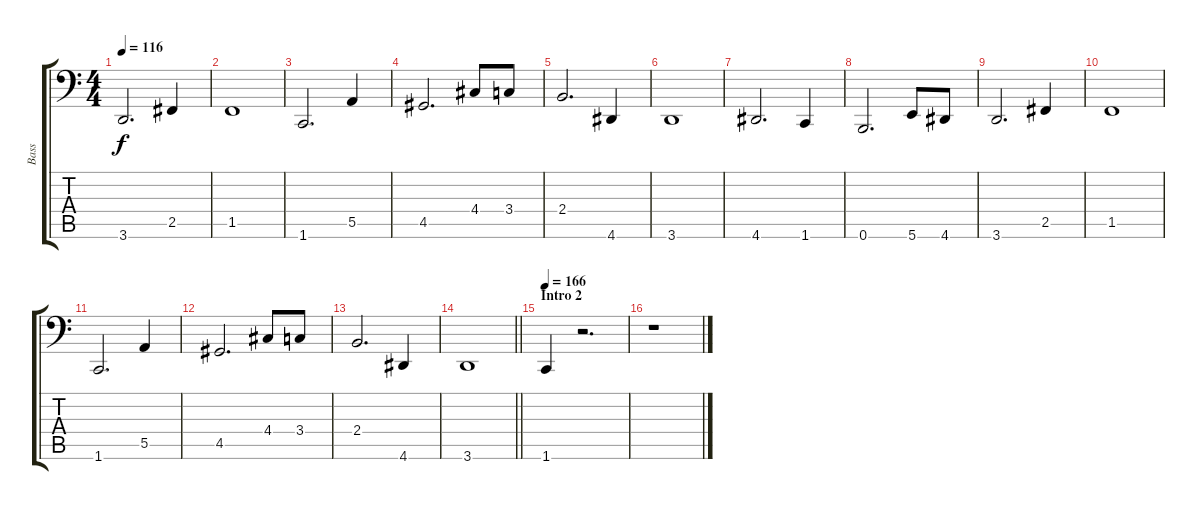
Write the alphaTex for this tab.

\track ("Bass" "Bass") {instrument electricbassfinger}
\staff {score tabs}
\tuning (C3 G2 D2 A1 E1 B0) {hide}
\ts (4 4)
\tempo 116
\clef f4
\ks c
3.6.2{d dy f} 2.5.4 |
1.5.1 |
1.6.2{d} 5.5.4 |
4.5.2{d} 4.4.8 3.4.8 |
2.4.2{d} 4.6.4 |
3.6.1 |
4.6.2{d} 1.6.4 |
0.6.2{d} 5.6.8 4.6.8 |
3.6.2{d} 2.5.4 |
1.5.1 |
1.6.2{d} 5.5.4 |
4.5.2{d} 4.4.8 3.4.8 |
2.4.2{d} 4.6.4 |
\barLineRight lightlight
3.6.1 |
\section ("" "Intro 2")
\tempo 166
1.6.4 r.2{d} |
r.1
